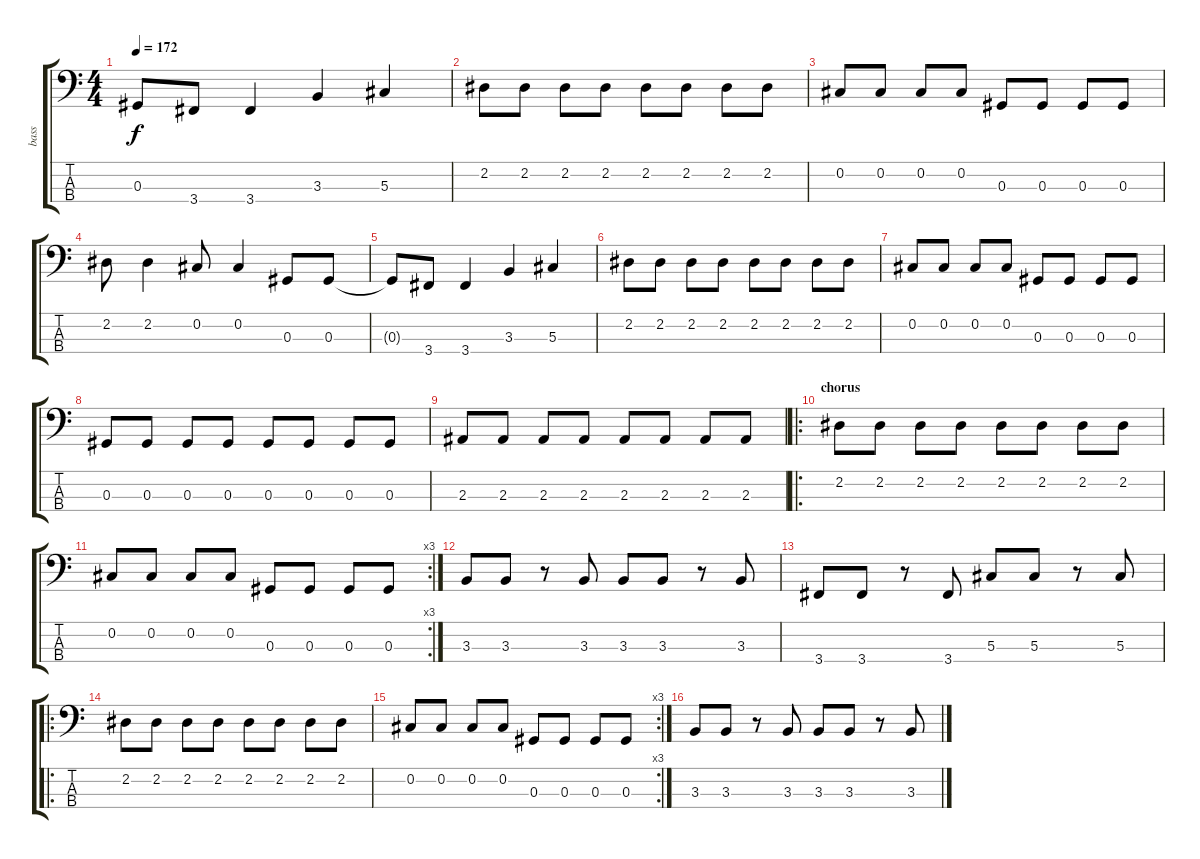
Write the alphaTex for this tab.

\track ("bass" "bass") {instrument electricbasspick}
\staff {score tabs}
\tuning (Gb2 Db2 Ab1 Eb1) {hide}
\ts (4 4)
\tempo 172
\clef f4
\ks c
0.3{t}.8{dy f} 3.4.8 3.4.4 3.3.4 5.3.4 |
2.2.8 2.2.8 2.2.8 2.2.8 2.2.8 2.2.8 2.2.8 2.2.8 |
0.2.8 0.2.8 0.2.8 0.2.8 0.3.8 0.3.8 0.3.8 0.3.8 |
2.2.8 2.2.4 0.2.8 0.2.4 0.3.8 0.3.8 |
0.3{t}.8 3.4.8 3.4.4 3.3.4 5.3.4 |
2.2.8 2.2.8 2.2.8 2.2.8 2.2.8 2.2.8 2.2.8 2.2.8 |
0.2.8 0.2.8 0.2.8 0.2.8 0.3.8 0.3.8 0.3.8 0.3.8 |
0.3.8 0.3.8 0.3.8 0.3.8 0.3.8 0.3.8 0.3.8 0.3.8 |
2.3.8 2.3.8 2.3.8 2.3.8 2.3.8 2.3.8 2.3.8 2.3.8 |
\ro
\section ("" "chorus")
2.2.8 2.2.8 2.2.8 2.2.8 2.2.8 2.2.8 2.2.8 2.2.8 |
\rc 3
0.2.8 0.2.8 0.2.8 0.2.8 0.3.8 0.3.8 0.3.8 0.3.8 |
3.3.8 3.3.8 r.8 3.3.8 3.3.8 3.3.8 r.8 3.3.8 |
3.4.8 3.4.8 r.8 3.4.8 5.3.8 5.3.8 r.8 5.3.8 |
\ro
2.2.8 2.2.8 2.2.8 2.2.8 2.2.8 2.2.8 2.2.8 2.2.8 |
\rc 3
0.2.8 0.2.8 0.2.8 0.2.8 0.3.8 0.3.8 0.3.8 0.3.8 |
3.3.8 3.3.8 r.8 3.3.8 3.3.8 3.3.8 r.8 3.3.8
